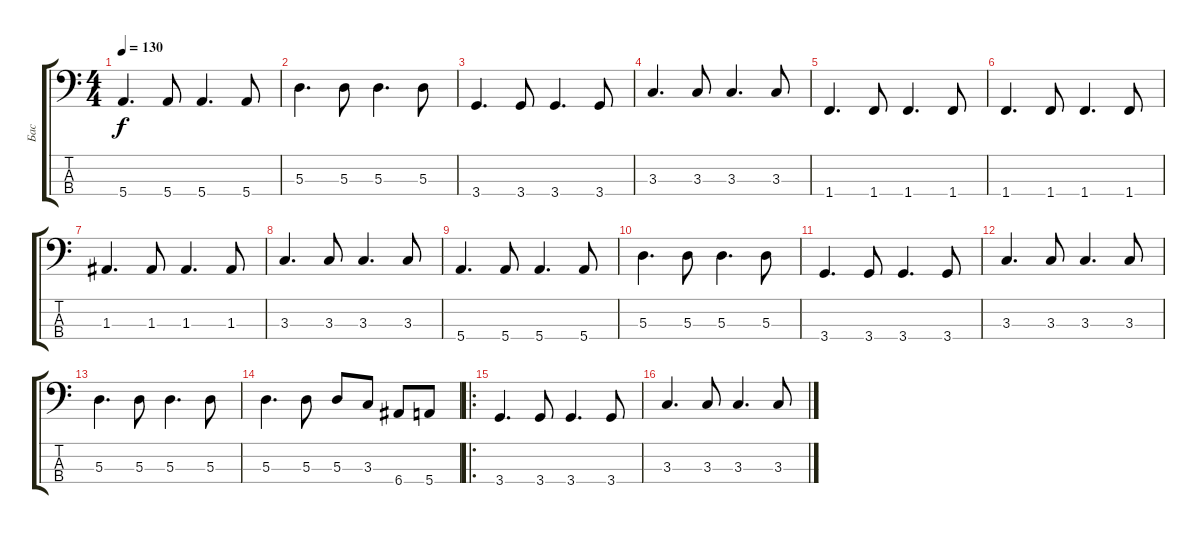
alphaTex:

\track ("Бас" "Бас") {instrument electricbassfinger}
\staff {score tabs}
\tuning (G2 D2 A1 E1) {hide}
\ts (4 4)
\tempo 130
\clef f4
\ks c
5.4.4{d dy f} 5.4.8 5.4.4{d} 5.4.8 |
5.3.4{d} 5.3.8 5.3.4{d} 5.3.8 |
3.4.4{d} 3.4.8 3.4.4{d} 3.4.8 |
3.3.4{d} 3.3.8 3.3.4{d} 3.3.8 |
1.4.4{d} 1.4.8 1.4.4{d} 1.4.8 |
1.4.4{d} 1.4.8 1.4.4{d} 1.4.8 |
1.3.4{d} 1.3.8 1.3.4{d} 1.3.8 |
3.3.4{d} 3.3.8 3.3.4{d} 3.3.8 |
5.4.4{d} 5.4.8 5.4.4{d} 5.4.8 |
5.3.4{d} 5.3.8 5.3.4{d} 5.3.8 |
3.4.4{d} 3.4.8 3.4.4{d} 3.4.8 |
3.3.4{d} 3.3.8 3.3.4{d} 3.3.8 |
5.3.4{d} 5.3.8 5.3.4{d} 5.3.8 |
5.3.4{d} 5.3.8 5.3.8 3.3.8 6.4.8 5.4.8 |
\ro
3.4.4{d} 3.4.8 3.4.4{d} 3.4.8 |
3.3.4{d} 3.3.8 3.3.4{d} 3.3.8
